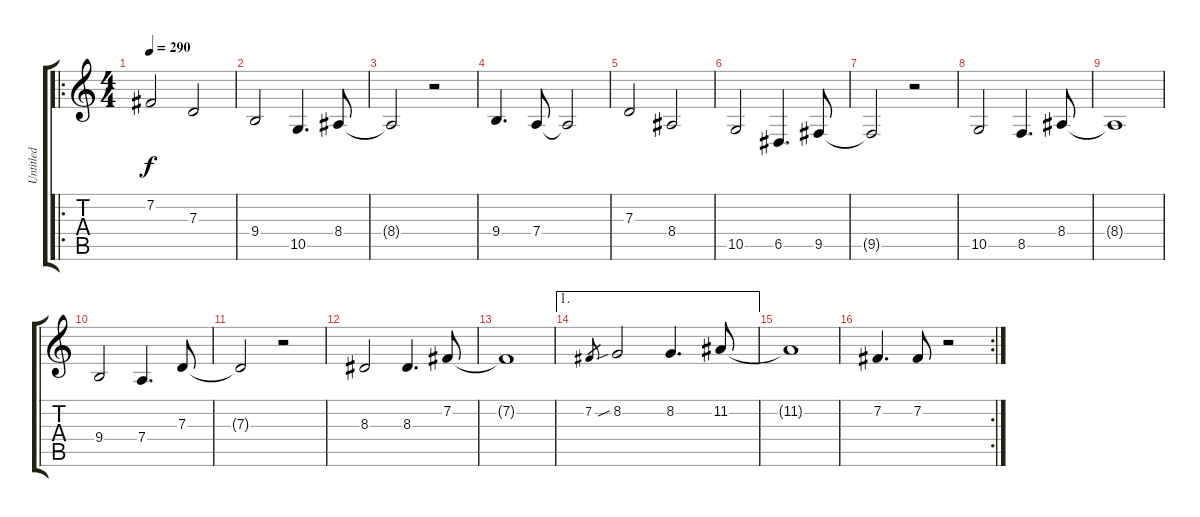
\track ("Untitled" "Untitled") {instrument tenorsax}
\staff {score tabs}
\tuning (E4 B3 G3 D3 A2 E2) {hide}
\ro
\ts (4 4)
\tempo 290
\clef g2
\ks c
7.2.2{dy f instrument tenorsax} 7.3.2 |
9.4.2 10.5.4{d} 8.4.8 |
8.4{t}.2 r.2 |
9.4.4{d} 7.4.8 7.4{t}.2 |
7.3.2 8.4.2 |
10.5.2 6.5.4{d} 9.5.8 |
9.5{t}.2 r.2 |
10.5.2 8.5.4{d} 8.4.8 |
8.4{t}.1 |
9.4.2 7.4.4{d} 7.3.8 |
7.3{t}.2 r.2 |
8.3.2 8.3.4{d} 7.2.8 |
7.2{t}.1 |
\ae 1
7.2.8{gr} 8.2{sib}.2 8.2.4{d} 11.2.8 |
11.2{t}.1 |
\rc 2
7.2.4{d} 7.2.8 r.2
